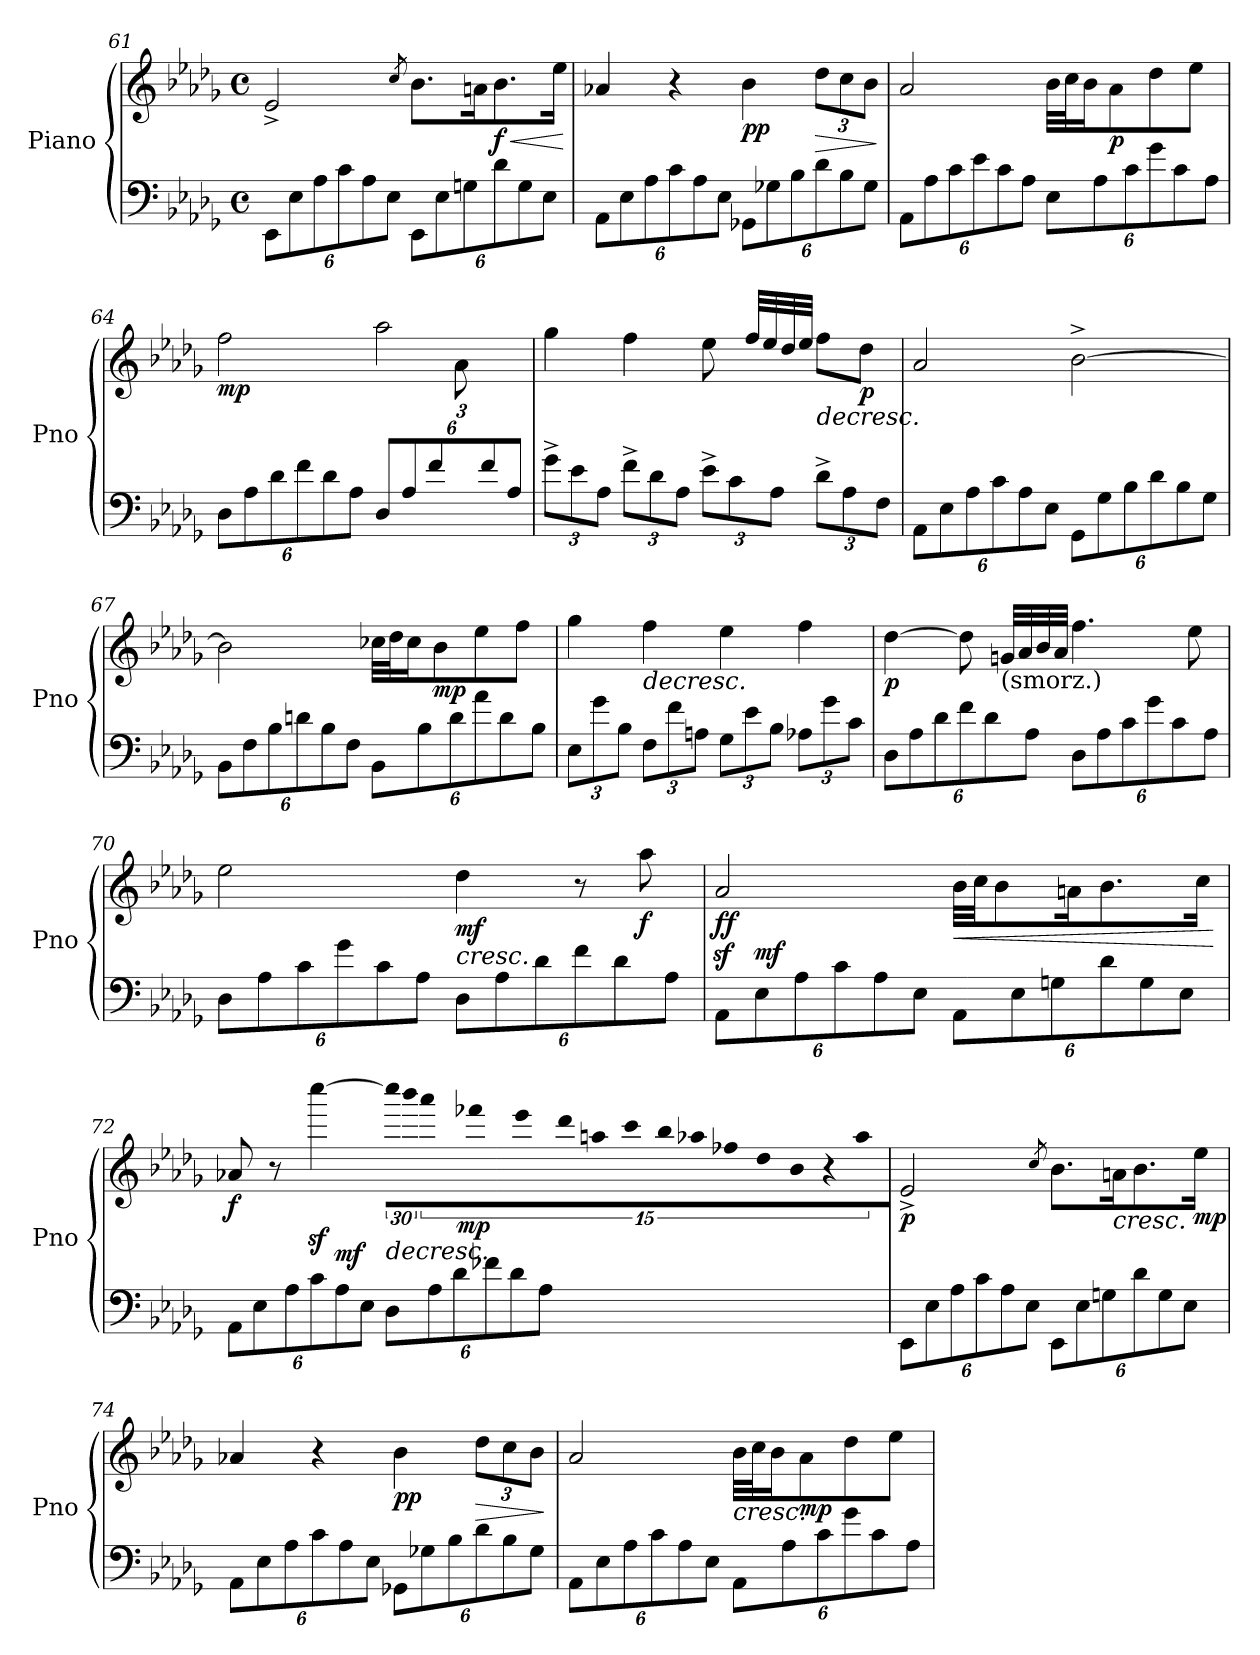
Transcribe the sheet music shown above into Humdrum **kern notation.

**kern	**kern	**dynam
*part1	*part1	*part1
*staff2	*staff1	*staff1/2
*I"Piano	*	*
*I'Pno	*	*
!!LO:LB:g=z
*clefF4	*clefG2	*
*k[b-e-a-d-g-]	*k[b-e-a-d-g-]	*
*D-:	*D-:	*
*M4/4	*M4/4	*
*met(c)	*met(c)	*
*Xbrackettup	*	*
=61	=61	=61
12EE-\L	2e-^/	.
12E-\	.	.
12A-\	.	.
12c\	.	.
12A-\	.	.
12E-\J	.	.
.	8qcc/	.
12EE-\L	8.b-\L	.
12E-\	.	.
12Gn\	.	.
.	16an\K	.
!	!	!LO:HP:b
!	!	!LO:DY:n=1:b
12d-\	8.b-\	< f
12G\	.	.
12E-\J	.	.
.	16ee-\Jk	.
.	.	[
=62	=62	=62
12AA-\L	4a-X/	.
12E-\	.	.
12A-\	.	.
12c\	4r	.
12A-\	.	.
12E-\J	.	.
!	!	!LO:DY:b
12GG-X\L	4b-\	pp
12G-X\	.	.
12B-\	.	.
*	*Xbrackettup	*
!	!	!LO:HP:b
12d-\	12dd-\L	>
12B-\	12cc\	.
12G-\J	12b-\J	.
.	.	]
=63	=63	=63
12AA-\L	2a-/	.
12A-\	.	.
12c\	.	.
12e-\	.	.
12c\	.	.
12A-\J	.	.
12E-\L	32b-\LLL	.
.	32cc\J	.
.	16b-\J	.
12A-\	.	.
!	!	!LO:DY:b
.	8a-\	p
12c\	.	.
12g-\	8dd-\	.
12c\	.	.
.	8ee-\J	.
12A-\J	.	.
!!LO:LB:g=z
=64	=64	=64
*	*^	*
!	!	!	!LO:DY:b
12D-\L	2ff\	2.ryy	mp
12A-\	.	.	.
12d-\	.	.	.
12f\	.	.	.
12d-\	.	.	.
12A-\J	.	.	.
12D-/L	2aa-\	.	.
12A-/	.	.	.
12f/	.	.	.
12ryy	.	12a-\	.
12f/	.	6ryy	.
12A-/J	.	.	.
*	*v	*v	*
=65	=65	=65
12g-^\L	4gg-\	.
12e-\	.	.
12A-\J	.	.
12f^\L	4ff\	.
12d-\	.	.
12A-\J	.	.
12e-^\L	8ee-\	.
12c\	.	.
.	32ff/LLL	.
.	32ee-/	.
12A-\J	.	.
.	32dd-/	.
.	32ee-/JJJ	.
!	!	!LO:HP:b
12d-^\L	8ff\L	>
12A-\	.	.
!	!	!LO:DY:b
.	8dd-\J	p
12F\J	.	.
.	.	]
=66	=66	=66
12AA-\L	2a-/	.
12E-\	.	.
12A-\	.	.
12c\	.	.
12A-\	.	.
12E-\J	.	.
12GG-\L	[2b-^\	.
12G-\	.	.
12B-\	.	.
12d-\	.	.
12B-\	.	.
12G-\J	.	.
!!LO:LB:g=z
=67	=67	=67
12BB-\L	2b-\]	.
12F\	.	.
12B-\	.	.
12dn\	.	.
12B-\	.	.
12F\J	.	.
12BB-\L	32cc-X\LLL	.
.	32dd-\J	.
.	16cc-\J	.
12B-\	.	.
!	!	!LO:DY:b
.	8b-\	mp
12d\	.	.
12a-\	8ee-\	.
12d\	.	.
.	8ff\J	.
12B-\J	.	.
=68	=68	=68
12E-\L	4gg-\	.
12g-\	.	.
12B-\J	.	.
!	!	!LO:HP:b
12F\L	4ff\	>
12f\	.	.
12An\J	.	.
12G-\L	4ee-\	.
12e-\	.	.
12B-\J	.	.
12A-X\L	4ff\	.
12g-\	.	.
12c\J	.	.
=69	=69	=69
!	!	!LO:DY:b
12D-\L	[4dd-\	p
12A-\	.	.
12d-\	.	.
12f\	8dd-\]	.
12d-\	.	.
!	!LO:TX:b:t=(smorz.)	!
.	32gn/LLL	.
.	32a-/	.
12A-\J	.	.
.	32b-/	.
.	32a-/JJJ	.
12D-\L	4.ff\	.
12A-\	.	.
12c\	.	.
12g-\	.	.
12c\	.	.
.	8ee-\	]
12A-\J	.	.
!!LO:PB:g=z
=70	=70	=70
12D-\L	2ee-\	.
12A-\	.	.
12c\	.	.
12g-\	.	.
12c\	.	.
12A-\J	.	.
!	!	!LO:HP:b
!	!	!LO:DY:n=1:b
12D-\L	4dd-\	< mf
12A-\	.	.
12d-\	.	.
12f\	8r	.
12d-\	.	.
!	!	!LO:DY:n=2:b
.	8aa-\	f
12A-\J	.	.
.	.	[
=71	=71	=71
!	!	!LO:DY:b
12AA-\L	2a-z</	ff
!	!	!LO:DY:a=2
12E-\	.	mf
12A-\	.	.
12c\	.	.
12A-\	.	.
12E-\J	.	.
!	!	!LO:HP:b
12AA-\L	32b-\LLL	<
.	32cc\JJ	.
.	8b-\	.
12E-\	.	.
12Gn\	.	.
.	16an\K	.
12d-\	8.b-\	.
12G\	.	.
12E-\J	.	.
.	16cc\Jk	.
.	.	[
!!LO:LB:g=z
=72	=72	=72
!	!	!LO:DY:b
12AA-\L	8a-X/	f
12E-\	.	.
.	8r	.
12A-\	.	.
12c\	[4ccccz<\	.
!	!	!LO:DY:a=2
12A-\	.	mf
12E-\J	.	.
*	*brackettup	*
!	!LO:N:vis=16	!LO:HP:b
12D-\L	480%17cccc\LL]	>
!	!LO:N:vis=16	!
.	480%17bbb-\	.
.	1920ryy	.
!	!LO:N:vis=16	!
.	480%17aaa-\	.
12A-\	.	.
!	!LO:N:vis=16	!
.	480%17fff-X\	.
.	1920ryy	.
!	!LO:N:vis=16	!
.	480%17eee-\	.
12d-\	.	.
!	!LO:N:vis=16	!LO:DY:b
.	480%17ddd-\	mp
.	1920ryy	.
!	!LO:N:vis=16	!
.	480%17aan\	.
!	!LO:N:vis=16	!
.	480%17ccc\	.
12f-X\	.	.
.	1920ryy	.
!	!LO:N:vis=16	!
.	480%17bb-\	.
!	!LO:N:vis=16	!
.	480%17aa-X\	.
12d-\	.	.
.	1920ryy	.
!	!LO:N:vis=16	!
.	480%17ff-X\	.
!	!LO:N:vis=16	!
.	480%17dd-\	.
12A-\J	.	.
.	1920ryy	.
!	!LO:N:vis=16	!
.	480%17b-\JJ	.
!	!LO:N:vis=32	!
.	960%17r	.
!	!LO:N:vis=32	!
.	960%17aa-\	]
.	960ryy	.
=73	=73	=73
!	!	!LO:DY:b
12EE-\L	2e-^/	p
12E-\	.	.
12A-\	.	.
12c\	.	.
12A-\	.	.
12E-\J	.	.
.	8qcc/	.
12EE-\L	8.b-\L	.
12E-\	.	.
12Gn\	.	.
!	!	!LO:HP:b
.	16an\K	<
12d-\	8.b-\	.
12G\	.	.
12E-\J	.	.
!	!	!LO:DY:b
.	16ee-\Jk	mp
.	.	[
!!LO:LB:g=z
=74	=74	=74
12AA-\L	4a-X/	.
12E-\	.	.
12A-\	.	.
12c\	4r	.
12A-\	.	.
12E-\J	.	.
!	!	!LO:DY:b
12GG-X\L	4b-\	pp
12G-X\	.	.
12B-\	.	.
*	*Xbrackettup	*
!	!	!LO:HP:b
12d-\	12dd-\L	>
12B-\	12cc\	.
12G-\J	12b-\J	.
.	.	]
=75	=75	=75
12AA-\L	2a-/	.
12E-\	.	.
12A-\	.	.
12c\	.	.
12A-\	.	.
12E-\J	.	.
!	!	!LO:HP:b
12AA-\L	32b-\LLL	<
.	32cc\J	.
.	16b-\J	.
12A-\	.	.
!	!	!LO:DY:b
.	8a-\	mp
12c\	.	.
12g-\	8dd-\	.
12c\	.	.
.	8ee-\J	.
12A-\J	.	.
.	.	[
=	=	=
*-	*-	*-
